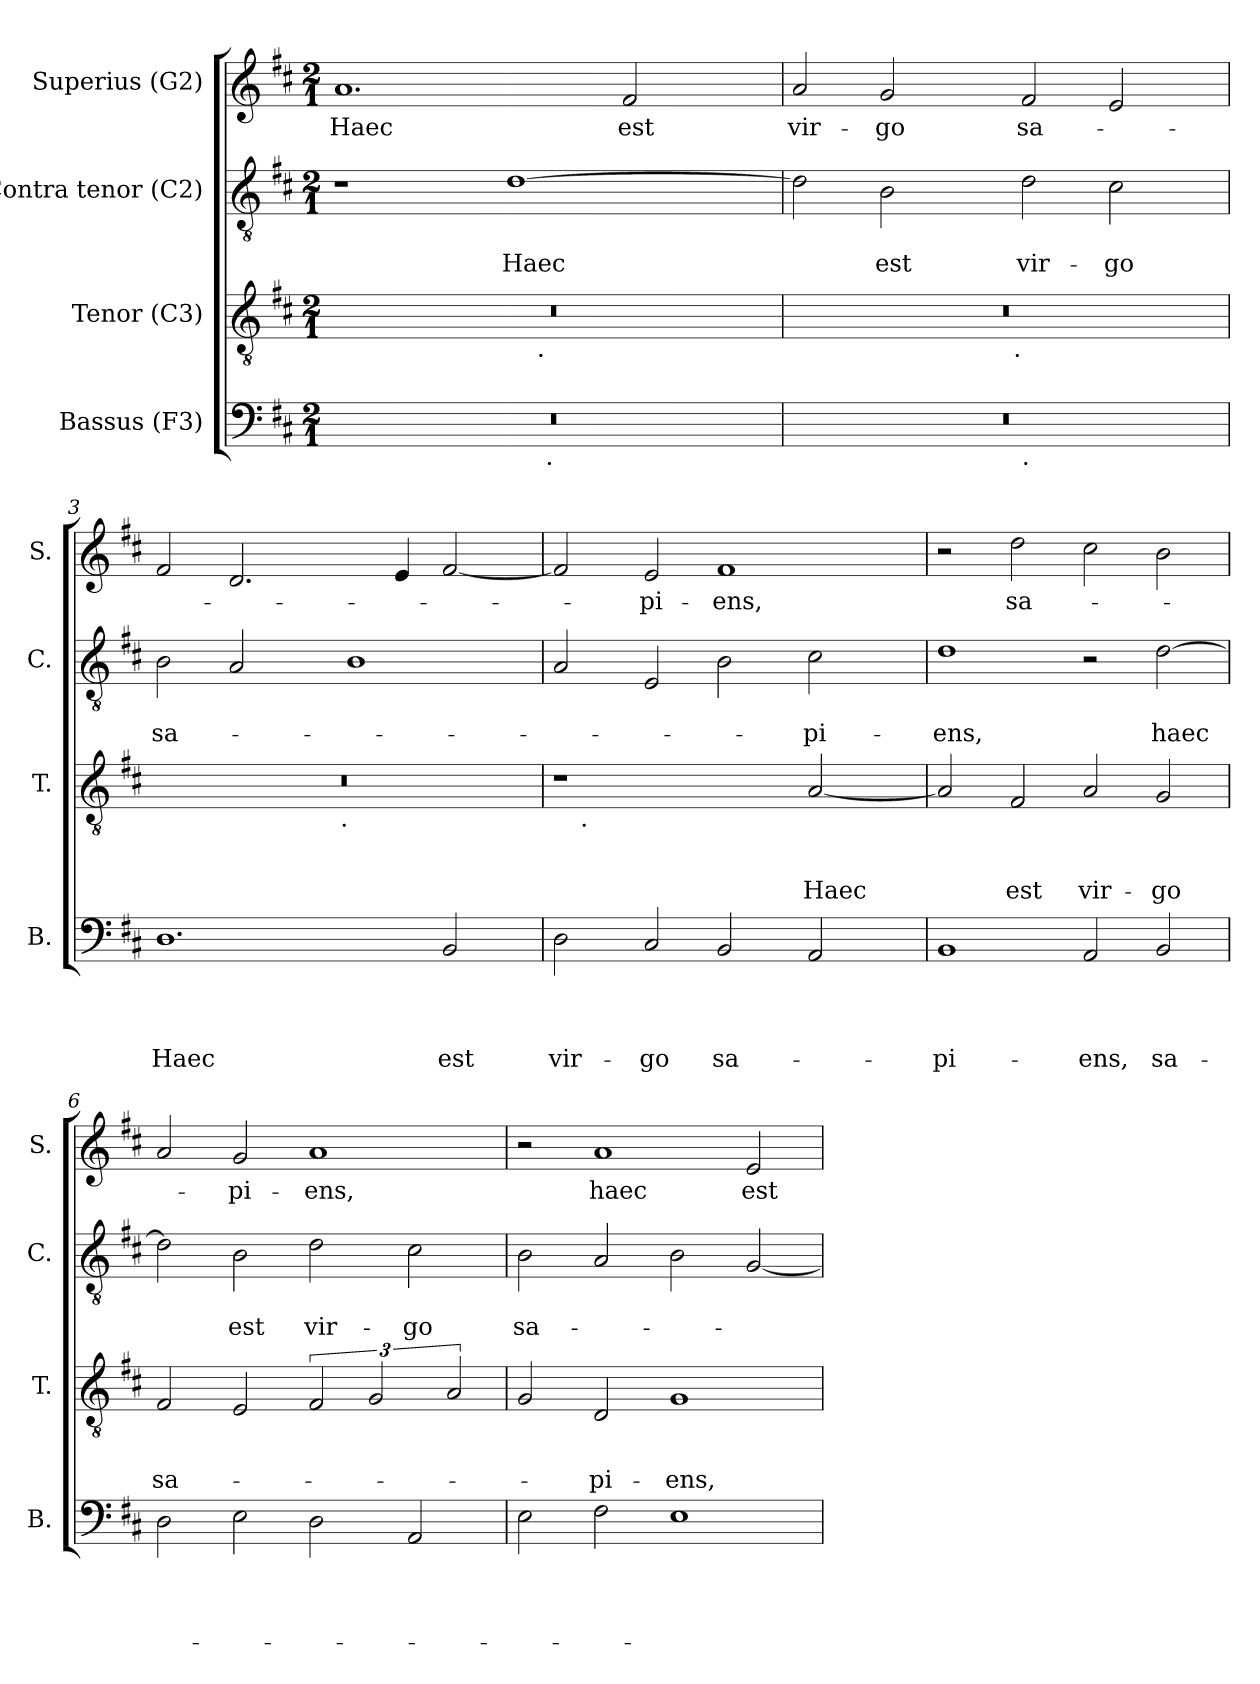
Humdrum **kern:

**kern	**text	**text	**text	**text	**kern	**text	**text	**text	**kern	**text	**text	**kern	**text
*part4	*part4	*part4	*part4	*part4	*part3	*part3	*part3	*part3	*part2	*part2	*part2	*part1	*part1
*staff4	*staff4	*staff4	*staff4	*staff4	*staff3	*staff3	*staff3	*staff3	*staff2	*staff2	*staff2	*staff1	*staff1
*I"Bassus (F3)	*	*	*	*	*I"Tenor (C3)	*	*	*	*I"Contra tenor (C2)	*	*	*I"Superius (G2)	*
*I'B.	*	*	*	*	*I'T.	*	*	*	*I'C.	*	*	*I'S.	*
*clefF4	*	*	*	*	*clefGv2	*	*	*	*clefGv2	*	*	*clefG2	*
*k[f#c#]	*	*	*	*	*k[f#c#]	*	*	*	*k[f#c#]	*	*	*k[f#c#]	*
*D:	*	*	*	*	*D:	*	*	*	*D:	*	*	*D:	*
*M2/1	*	*	*	*	*M2/1	*	*	*	*M2/1	*	*	*M2/1	*
=1	=1	=1	=1	=1	=1	=1	=1	=1	=1	=1	=1	=1	=1
!	!	!	!	!	!	!	!	!	!	!	!	!	!LO:LY:b
*^	*	*	*	*	*^	*	*	*	*	*	*	*	*
0r	1ryy	.	.	.	.	0r	3%2ryy	.	.	.	1r	.	.	1.a	Haec
.	.	.	.	.	.	.	3ryy	.	.	.	.	.	.	.	.
!	!	!	!	!	!	!	!	!	!	!	!	!	!LO:LY:b	!	!
.	16.ryy	.	.	.	.	.	12ryy	.	.	.	[>1d	.	Haec	.	.
!	!	!	!	!	!	!	!LO:TX:b:t=.	!	!	!	!	!	!	!	!
.	.	.	.	.	.	.	3%2ryy	.	.	.	.	.	.	.	.
!	!LO:TX:b:t=.	!	!	!	!	!	!	!	!	!	!	!	!	!	!
.	2ryy	.	.	.	.	.	.	.	.	.	.	.	.	.	.
!	!	!	!	!	!	!	!	!	!	!	!	!	!	!	!LO:LY:b
.	.	.	.	.	.	.	.	.	.	.	.	.	.	2f#/	est
.	4ryy	.	.	.	.	.	.	.	.	.	.	.	.	.	.
.	.	.	.	.	.	.	6.ryy	.	.	.	.	.	.	.	.
.	8ryy	.	.	.	.	.	.	.	.	.	.	.	.	.	.
.	32ryy	.	.	.	.	.	.	.	.	.	.	.	.	.	.
=2	=2	=2	=2	=2	=2	=2	=2	=2	=2	=2	=2	=2	=2	=2	=2
!	!	!	!	!	!	!	!	!	!	!	!	!	!	!	!LO:LY:b
0r	1ryy	.	.	.	.	0r	3%2ryy	.	.	.	2d\]	.	.	2a/	vir-
!	!	!	!	!	!	!	!	!	!	!	!	!	!LO:LY:b	!	!LO:LY:b
.	.	.	.	.	.	.	.	.	.	.	2B\	.	est	2g/	-go
.	.	.	.	.	.	.	6ryy	.	.	.	.	.	.	.	.
.	.	.	.	.	.	.	12...ryy	.	.	.	.	.	.	.	.
!	!	!	!	!	!	!	!LO:TX:b:t=.	!	!	!	!	!	!	!	!
.	.	.	.	.	.	.	3%2ryy	.	.	.	.	.	.	.	.
!	!LO:TX:b:t=.	!	!	!	!	!	!	!	!	!	!	!	!	!	!
!	!	!	!	!	!	!	!	!	!	!	!	!	!LO:LY:b	!	!LO:LY:b
.	1ryy	.	.	.	.	.	.	.	.	.	2d\	.	vir-	2f#/	sa-
!	!	!	!	!	!	!	!	!	!	!	!	!	!LO:LY:b	!	!
.	.	.	.	.	.	.	.	.	.	.	2c#\	.	-go	2e/	.
.	.	.	.	.	.	.	3ryy	.	.	.	.	.	.	.	.
.	.	.	.	.	.	.	96ryy	.	.	.	.	.	.	.	.
=3	=3	=3	=3	=3	=3	=3	=3	=3	=3	=3	=3	=3	=3	=3	=3
!	!	!	!	!	!LO:LY:b	!	!	!	!	!	!	!	!LO:LY:b	!	!
*v	*v	*	*	*	*	*	*	*	*	*	*	*	*	*	*
1.D	.	.	.	Haec	0r	3%2ryy	.	.	.	2B\	.	sa-	2f#/	.
.	.	.	.	.	.	.	.	.	.	2A/	.	.	2.d/	.
.	.	.	.	.	.	6ryy	.	.	.	.	.	.	.	.
.	.	.	.	.	.	12...ryy	.	.	.	.	.	.	.	.
!	!	!	!	!	!	!LO:TX:b:t=.	!	!	!	!	!	!	!	!
.	.	.	.	.	.	3%2ryy	.	.	.	.	.	.	.	.
.	.	.	.	.	.	.	.	.	.	1B	.	.	.	.
.	.	.	.	.	.	.	.	.	.	.	.	.	4e/	.
!	!	!	!	!LO:LY:b	!	!	!	!	!	!	!	!	!	!
2BB/	.	.	.	est	.	.	.	.	.	.	.	.	[<2f#/	.
.	.	.	.	.	.	3ryy	.	.	.	.	.	.	.	.
.	.	.	.	.	.	96ryy	.	.	.	.	.	.	.	.
=4	=4	=4	=4	=4	=4	=4	=4	=4	=4	=4	=4	=4	=4	=4
!	!	!	!	!LO:LY:b	!	!	!	!	!	!	!	!	!	!
2D\	.	.	.	vir-	1r	16.ryy	.	.	.	2A/	.	.	2f#/]	.
!	!	!	!	!	!	!LO:TX:b:t=.	!	!	!	!	!	!	!	!
.	.	.	.	.	.	1ryy	.	.	.	.	.	.	.	.
!	!	!	!	!LO:LY:b	!	!	!	!	!	!	!	!	!	!LO:LY:b
2C#/	.	.	.	-go	.	.	.	.	.	2E/	.	.	2e/	-pi-
!	!	!	!	!LO:LY:b	!	!	!	!	!	!	!	!	!	!LO:LY:b
2BB/	.	.	.	sa-	2ryy	.	.	.	.	2B\	.	.	1f#	-ens,
.	.	.	.	.	.	2ryy	.	.	.	.	.	.	.	.
!	!	!	!	!	!	!	!	!	!LO:LY:b	!	!	!LO:LY:b	!	!
2AA/	.	.	.	.	[<2A/	.	.	.	Haec	2c#\	.	-pi-	.	.
.	.	.	.	.	.	4ryy	.	.	.	.	.	.	.	.
.	.	.	.	.	.	8ryy	.	.	.	.	.	.	.	.
.	.	.	.	.	.	32ryy	.	.	.	.	.	.	.	.
!!LO:LB:g=z
=5	=5	=5	=5	=5	=5	=5	=5	=5	=5	=5	=5	=5	=5	=5
!	!	!	!	!LO:LY:b:rj	!	!	!	!	!	!	!	!LO:LY:b	!	!
*	*	*	*	*	*v	*v	*	*	*	*	*	*	*	*
1BB	.	.	.	-pi-	2A/]	.	.	.	1d	.	-ens,	2r	.
!	!	!	!	!	!	!	!	!LO:LY:b	!	!	!	!	!LO:LY:b
.	.	.	.	.	2F#/	.	.	est	.	.	.	2dd\	sa-
!	!	!	!	!LO:LY:b	!	!	!	!LO:LY:b	!	!	!	!	!
2AA/	.	.	.	-ens,	2A/	.	.	vir-	2r	.	.	2cc#\	.
!	!	!	!	!LO:LY:b	!	!	!	!LO:LY:b	!	!	!LO:LY:b	!	!
2BB/	.	.	.	sa-	2G/	.	.	-go	[>2d\	.	haec	2b\	.
=6	=6	=6	=6	=6	=6	=6	=6	=6	=6	=6	=6	=6	=6
!	!	!	!	!	!	!	!	!LO:LY:b	!	!	!	!	!
2D\	.	.	.	.	2F#/	.	.	sa-	2d\]	.	.	2a/	.
!	!	!	!	!	!	!	!	!	!	!	!LO:LY:b	!	!LO:LY:b
2E\	.	.	.	.	2E/	.	.	.	2B\	.	est	2g/	-pi-
!	!	!	!	!	!	!	!	!	!	!	!LO:LY:b	!	!LO:LY:b
2D\	.	.	.	.	3F#/	.	.	.	2d\	.	vir-	1a	-ens,
.	.	.	.	.	3G/	.	.	.	.	.	.	.	.
!	!	!	!	!	!	!	!	!	!	!	!LO:LY:b	!	!
2AA/	.	.	.	.	.	.	.	.	2c#\	.	-go	.	.
.	.	.	.	.	3A/	.	.	.	.	.	.	.	.
=7	=7	=7	=7	=7	=7	=7	=7	=7	=7	=7	=7	=7	=7
!	!	!	!	!	!	!	!	!	!	!	!LO:LY:b	!	!
2E\	.	.	.	.	2G/	.	.	.	2B\	.	sa-	2r	.
!	!	!	!	!	!	!	!	!LO:LY:b	!	!	!	!	!LO:LY:b
2F#\	.	.	.	.	2D/	.	.	-pi-	2A/	.	.	1a	haec
!	!	!	!	!	!	!	!	!LO:LY:b	!	!	!	!	!
1E	.	.	.	.	1G	.	.	-ens,	2B\	.	.	.	.
!	!	!	!	!	!	!	!	!	!	!	!	!	!LO:LY:b
.	.	.	.	.	.	.	.	.	[<2G/	.	.	2e/	est
=	=	=	=	=	=	=	=	=	=	=	=	=	=
*-	*-	*-	*-	*-	*-	*-	*-	*-	*-	*-	*-	*-	*-
